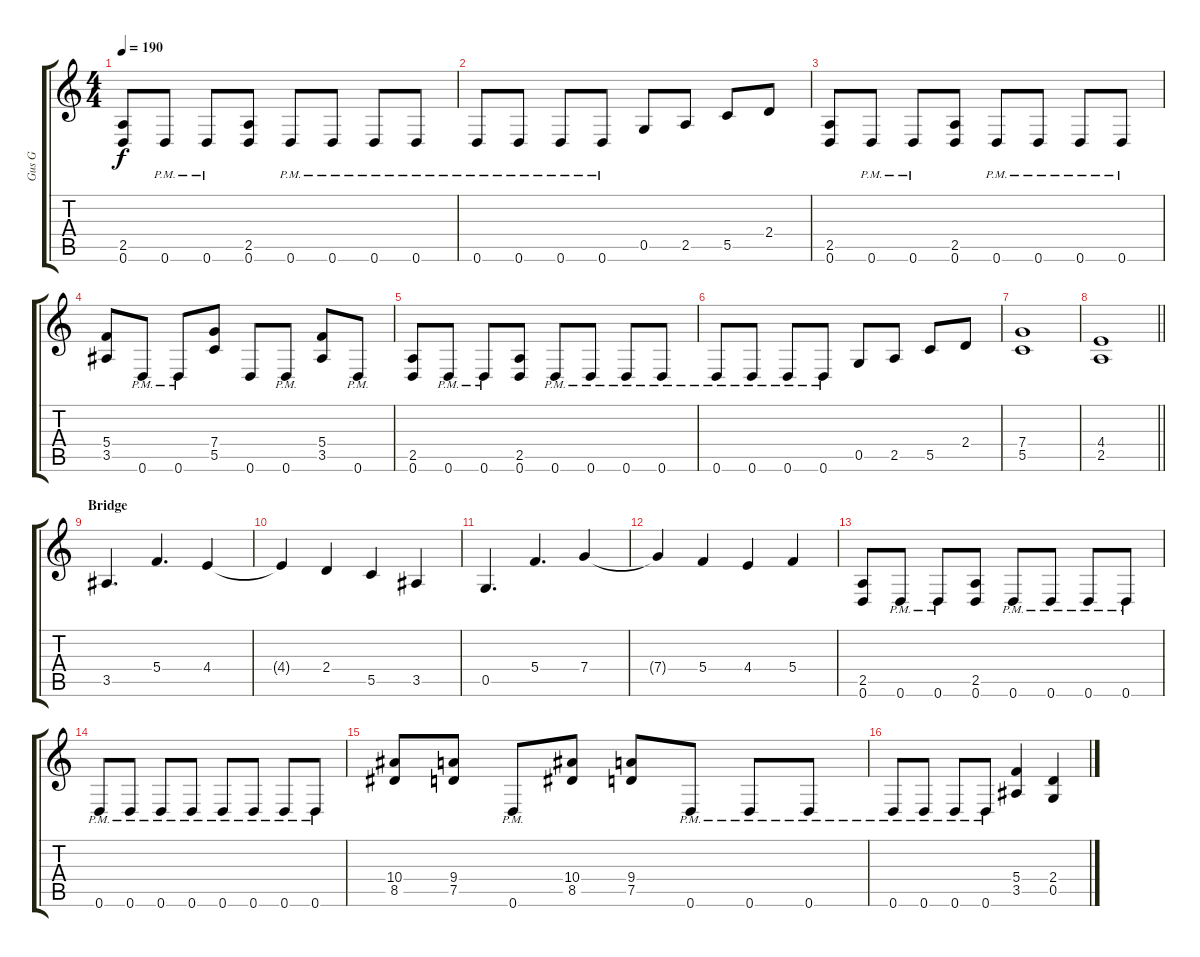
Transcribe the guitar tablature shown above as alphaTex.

\track ("Gus G" "Gus G") {instrument distortionguitar}
\staff {score tabs}
\tuning (D4 A3 F3 C3 G2 D2) {hide}
\ts (4 4)
\tempo 190
\clef g2
\ks c
(2.5 0.6).8{dy f} 0.6{pm}.8 0.6{pm}.8 (2.5 0.6).8 0.6{pm}.8 0.6{pm}.8 0.6{pm}.8 0.6{pm}.8 |
0.6{pm}.8 0.6{pm}.8 0.6{pm}.8 0.6{pm}.8 0.5.8 2.5.8 5.5.8 2.4.8 |
(2.5 0.6).8 0.6{pm}.8 0.6{pm}.8 (2.5 0.6).8 0.6{pm}.8 0.6{pm}.8 0.6{pm}.8 0.6{pm}.8 |
(5.4 3.5).8 0.6{pm}.8 0.6{pm}.8 (7.4 5.5).8 0.6.8 0.6{pm}.8 (5.4 3.5).8 0.6{pm}.8 |
(2.5 0.6).8 0.6{pm}.8 0.6{pm}.8 (2.5 0.6).8 0.6{pm}.8 0.6{pm}.8 0.6{pm}.8 0.6{pm}.8 |
0.6{pm}.8 0.6{pm}.8 0.6{pm}.8 0.6{pm}.8 0.5.8 2.5.8 5.5.8 2.4.8 |
(7.4 5.5).1 |
\barLineRight lightlight
(4.4 2.5).1 |
\section ("" "Bridge")
3.5.4{d} 5.4.4{d} 4.4.4 |
4.4{t}.4 2.4.4 5.5.4 3.5.4 |
0.5.4{d} 5.4.4{d} 7.4.4 |
7.4{t}.4 5.4.4 4.4.4 5.4.4 |
(2.5 0.6).8 0.6{pm}.8 0.6{pm}.8 (2.5 0.6).8 0.6{pm}.8 0.6{pm}.8 0.6{pm}.8 0.6{pm}.8 |
0.6{pm}.8 0.6{pm}.8 0.6{pm}.8 0.6{pm}.8 0.6{pm}.8 0.6{pm}.8 0.6{pm}.8 0.6{pm}.8 |
(10.4 8.5).8 (9.4 7.5).8 0.6{pm}.8 (10.4 8.5).8 (9.4 7.5).8 0.6{pm}.8 0.6{pm}.8 0.6{pm}.8 |
0.6{pm}.8 0.6{pm}.8 0.6{pm}.8 0.6{pm}.8 (5.4 3.5).4 (2.4 0.5).4
